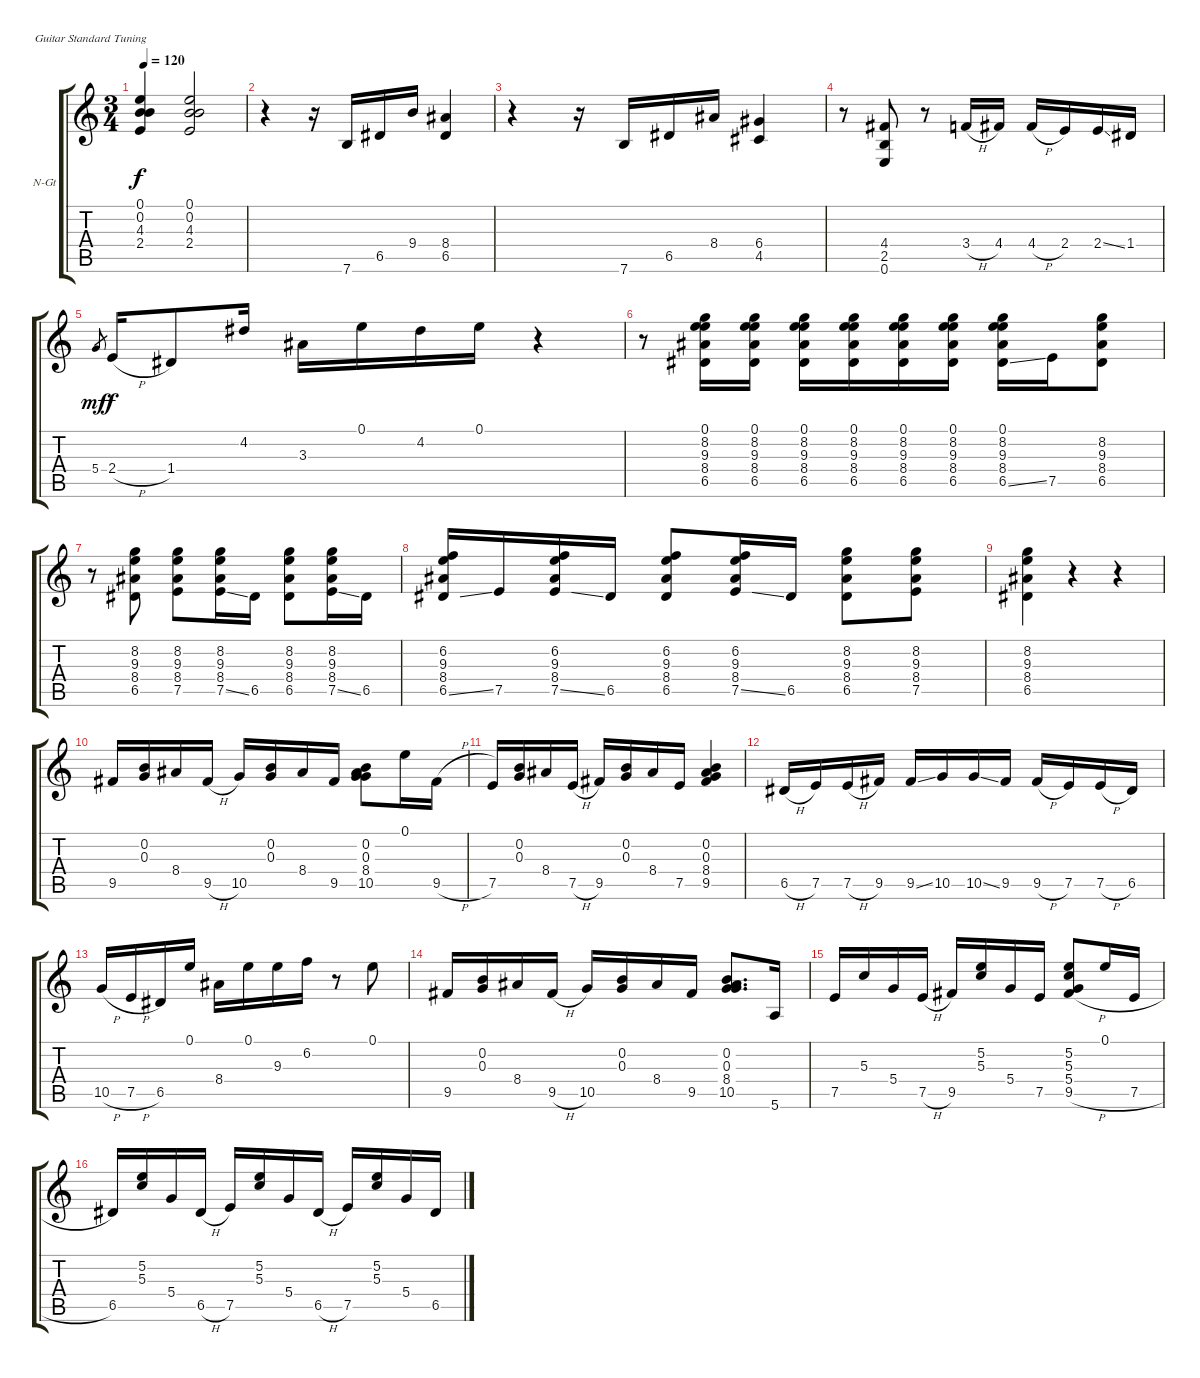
\bracketExtendMode groupsimilarinstruments
\firstSystemTrackNameOrientation horizontal
\otherSystemsTrackNameOrientation horizontal
\track ("Piste 1" "N-Gt") {instrument acousticguitarnylon}
\staff {score tabs}
\tuning (E4 B3 G3 D3 A2 E2)
\ts (3 4)
\tempo 120
\clef g2
\ks c
(0.1 0.2 4.3 2.4).4{dy f} (0.1 0.2 4.3 2.4).2 |
r.4 r.16 7.6.16 6.5.16 9.4.16 (8.4 6.5).4 |
r.4 r.16 7.6.16 6.5.16 8.4.16 (6.4 4.5).4 |
r.8 (4.4 2.5 0.6).8 r.8 3.4{h}.16 4.4.16 4.4{h}.16 2.4.16 2.4{ss}.16 1.4.16 |
5.4.8{gr dy mf} 2.4{h}.16{dy f} 1.4.8 4.2.16 3.3.16 0.1.16 4.2.16 0.1.16 r.4 |
r.8 (0.1 8.2 9.3 8.4 6.5).16 (0.1 8.2 9.3 8.4 6.5).16 (0.1 8.2 9.3 8.4 6.5).16 (0.1 8.2 9.3 8.4 6.5).16 (0.1 8.2 9.3 8.4 6.5).16 (0.1 8.2 9.3 8.4 6.5).16 (0.1 8.2 9.3 8.4 6.5{ss}).16 7.5.16 (8.2 9.3 8.4 6.5).8 |
r.8 (8.2 9.3 8.4 6.5).8 (8.2 9.3 8.4 7.5).8 (8.2 9.3 8.4 7.5{ss}).16 6.5.16 (8.2 9.3 8.4 6.5).8 (8.2 9.3 8.4 7.5{ss}).16 6.5.16 |
(6.2 9.3 8.4 6.5{ss}).16 7.5.16 (6.2 9.3 8.4 7.5{ss}).16 6.5.16 (6.2 9.3 8.4 6.5).8 (6.2 9.3 8.4 7.5{ss}).16 6.5.16 (8.2 9.3 8.4 6.5).8 (8.2 9.3 8.4 7.5).8 |
(8.2 9.3 8.4 6.5).4 r.4 r.4 |
9.5.16 (0.2 0.3).16 8.4.16 9.5{h}.16 10.5.16 (0.2 0.3).16 8.4.16 9.5.16 (0.2 0.3 8.4 10.5).8 0.1.16 9.5{h}.16 |
7.5.16 (0.2 0.3).16 8.4.16 7.5{h}.16 9.5.16 (0.2 0.3).16 8.4.16 7.5.16 (0.2 0.3 8.4 9.5).4 |
6.5{h}.16 7.5.16 7.5{h}.16 9.5.16 9.5{ss}.16 10.5.16 10.5{ss}.16 9.5.16 9.5{h}.16 7.5.16 7.5{h}.16 6.5.16 |
10.5{h}.16 7.5{h}.16 6.5.16 0.1.16 8.4.16 0.1.16 9.3.16 6.2.16 r.8 0.1.8 |
9.5.16 (0.2 0.3).16 8.4.16 9.5{h}.16 10.5.16 (0.2 0.3).16 8.4.16 9.5.16 (0.2 0.3 8.4 10.5).8{d} 5.6.16 |
7.5.16 5.3.16 5.4.16 7.5{h}.16 9.5.16 (5.2 5.3).16 5.4.16 7.5.16 (5.2 5.3 5.4 9.5{h}).8 0.1.16 7.5{h}.16 |
6.5.16 (5.2 5.3).16 5.4.16 6.5{h}.16 7.5.16 (5.2 5.3).16 5.4.16 6.5{h}.16 7.5.16 (5.2 5.3).16 5.4.16 6.5.16
